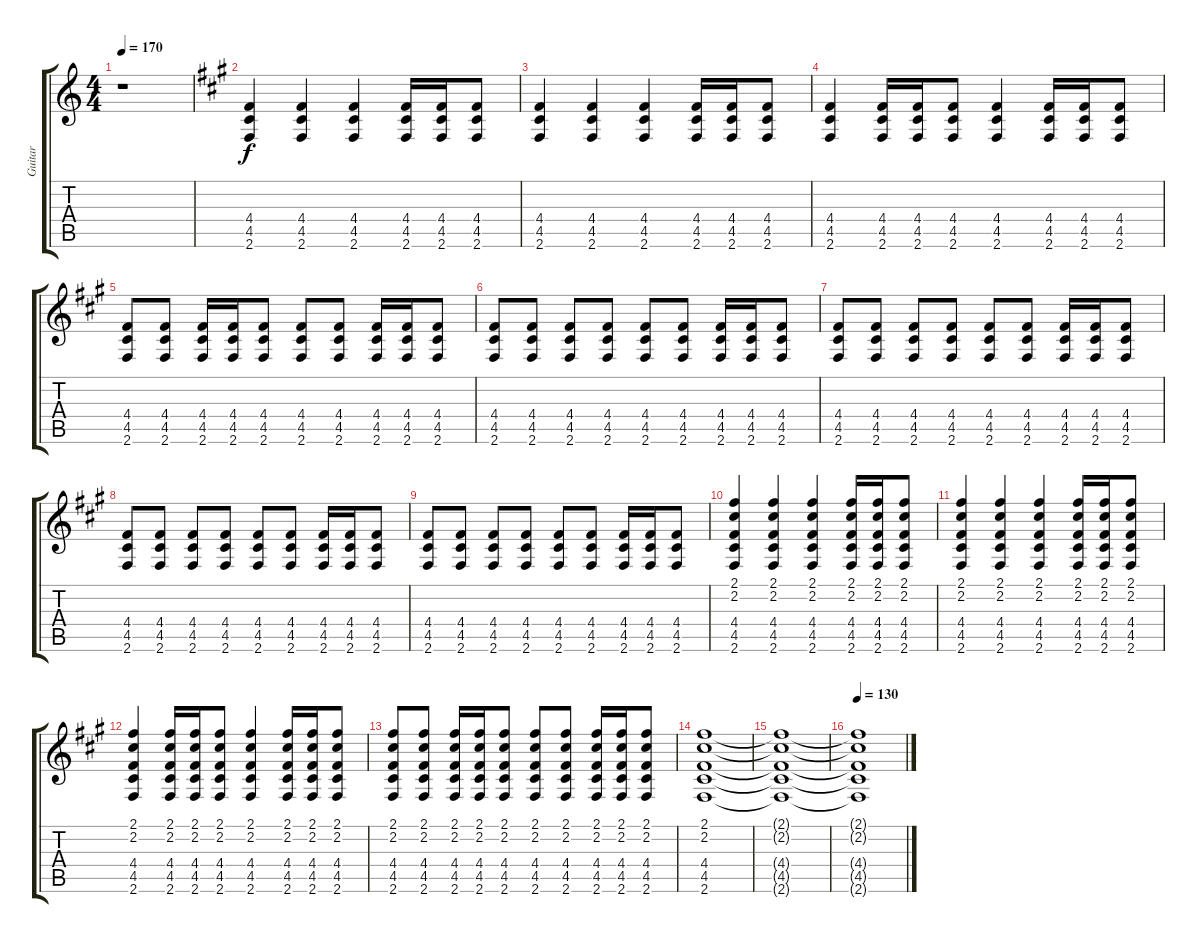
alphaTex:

\track ("Guitar" "Guitar") {instrument distortionguitar}
\staff {score tabs}
\tuning (E4 B3 G3 D3 A2 E2) {hide}
\ts (4 4)
\tempo 170
\clef g2
\ks c
r.1{dy f instrument distortionguitar} |
\ks f#minor
(4.4 4.5 2.6).4 (4.4 4.5 2.6).4 (4.4 4.5 2.6).4 (4.4 4.5 2.6).16 (4.4 4.5 2.6).16 (4.4 4.5 2.6).8 |
(4.4 4.5 2.6).4 (4.4 4.5 2.6).4 (4.4 4.5 2.6).4 (4.4 4.5 2.6).16 (4.4 4.5 2.6).16 (4.4 4.5 2.6).8 |
(4.4 4.5 2.6).4 (4.4 4.5 2.6).16 (4.4 4.5 2.6).16 (4.4 4.5 2.6).8 (4.4 4.5 2.6).4 (4.4 4.5 2.6).16 (4.4 4.5 2.6).16 (4.4 4.5 2.6).8 |
(4.4 4.5 2.6).8 (4.4 4.5 2.6).8 (4.4 4.5 2.6).16 (4.4 4.5 2.6).16 (4.4 4.5 2.6).8 (4.4 4.5 2.6).8 (4.4 4.5 2.6).8 (4.4 4.5 2.6).16 (4.4 4.5 2.6).16 (4.4 4.5 2.6).8 |
(4.4 4.5 2.6).8 (4.4 4.5 2.6).8 (4.4 4.5 2.6).8 (4.4 4.5 2.6).8 (4.4 4.5 2.6).8 (4.4 4.5 2.6).8 (4.4 4.5 2.6).16 (4.4 4.5 2.6).16 (4.4 4.5 2.6).8 |
(4.4 4.5 2.6).8 (4.4 4.5 2.6).8 (4.4 4.5 2.6).8 (4.4 4.5 2.6).8 (4.4 4.5 2.6).8 (4.4 4.5 2.6).8 (4.4 4.5 2.6).16 (4.4 4.5 2.6).16 (4.4 4.5 2.6).8 |
(4.4 4.5 2.6).8 (4.4 4.5 2.6).8 (4.4 4.5 2.6).8 (4.4 4.5 2.6).8 (4.4 4.5 2.6).8 (4.4 4.5 2.6).8 (4.4 4.5 2.6).16 (4.4 4.5 2.6).16 (4.4 4.5 2.6).8 |
(4.4 4.5 2.6).8 (4.4 4.5 2.6).8 (4.4 4.5 2.6).8 (4.4 4.5 2.6).8 (4.4 4.5 2.6).8 (4.4 4.5 2.6).8 (4.4 4.5 2.6).16 (4.4 4.5 2.6).16 (4.4 4.5 2.6).8 |
(2.1 2.2 4.4 4.5 2.6).4 (2.1 2.2 4.4 4.5 2.6).4 (2.1 2.2 4.4 4.5 2.6).4 (2.1 2.2 4.4 4.5 2.6).16 (2.1 2.2 4.4 4.5 2.6).16 (2.1 2.2 4.4 4.5 2.6).8 |
(2.1 2.2 4.4 4.5 2.6).4 (2.1 2.2 4.4 4.5 2.6).4 (2.1 2.2 4.4 4.5 2.6).4 (2.1 2.2 4.4 4.5 2.6).16 (2.1 2.2 4.4 4.5 2.6).16 (2.1 2.2 4.4 4.5 2.6).8 |
(2.1 2.2 4.4 4.5 2.6).4 (2.1 2.2 4.4 4.5 2.6).16 (2.1 2.2 4.4 4.5 2.6).16 (2.1 2.2 4.4 4.5 2.6).8 (2.1 2.2 4.4 4.5 2.6).4 (2.1 2.2 4.4 4.5 2.6).16 (2.1 2.2 4.4 4.5 2.6).16 (2.1 2.2 4.4 4.5 2.6).8 |
(2.1 2.2 4.4 4.5 2.6).8 (2.1 2.2 4.4 4.5 2.6).8 (2.1 2.2 4.4 4.5 2.6).16 (2.1 2.2 4.4 4.5 2.6).16 (2.1 2.2 4.4 4.5 2.6).8 (2.1 2.2 4.4 4.5 2.6).8 (2.1 2.2 4.4 4.5 2.6).8 (2.1 2.2 4.4 4.5 2.6).16 (2.1 2.2 4.4 4.5 2.6).16 (2.1 2.2 4.4 4.5 2.6).8 |
(2.1 2.2 4.4 4.5 2.6).1 |
(2.1{t} 2.2{t} 4.4{t} 4.5{t} 2.6{t}).1 |
\tempo 130
(2.1{t} 2.2{t} 4.4{t} 4.5{t} 2.6{t}).1
